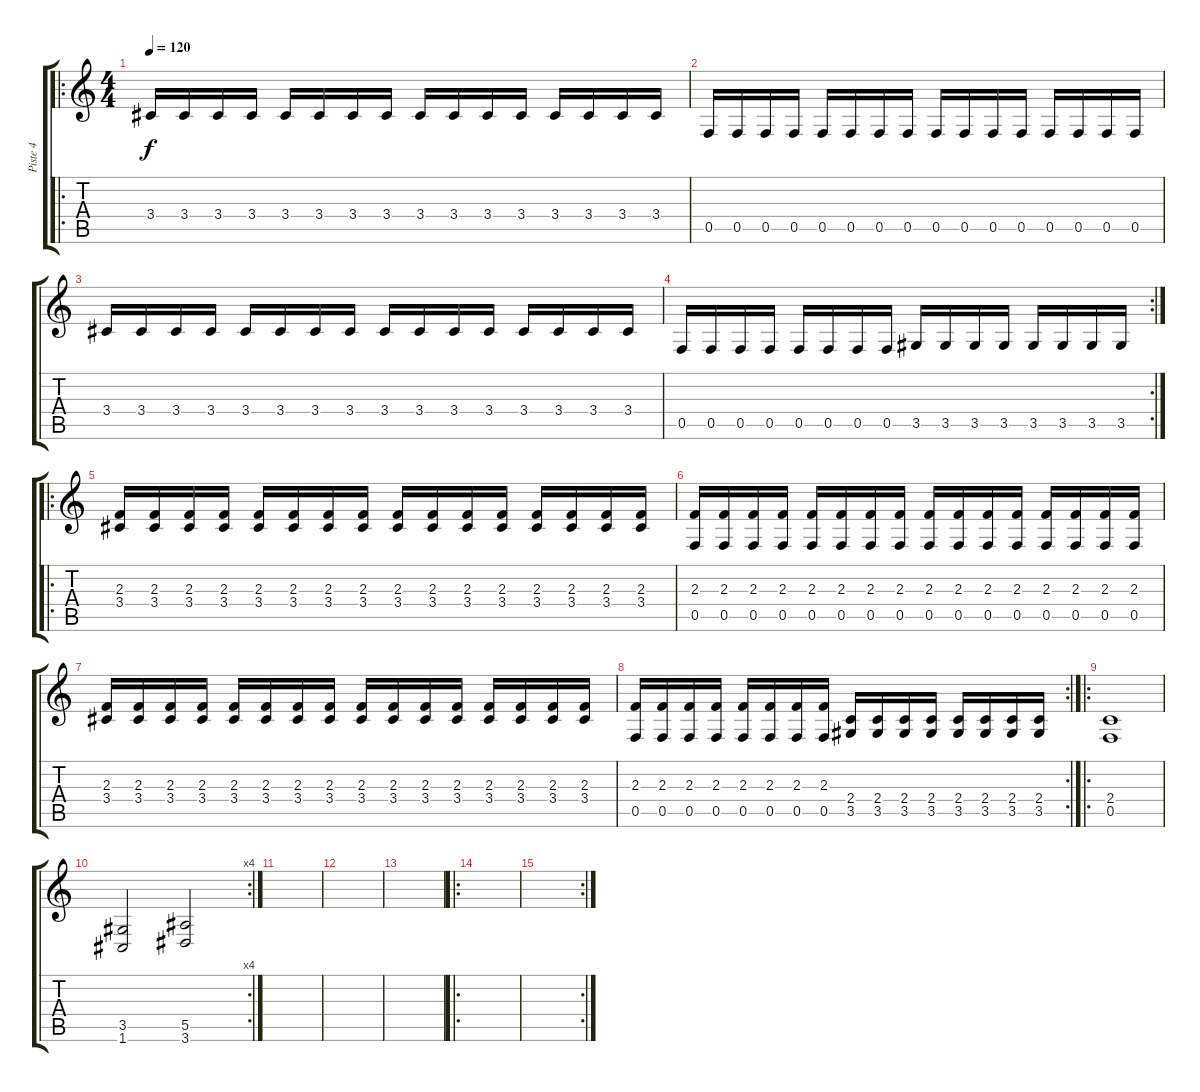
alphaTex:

\track ("Piste 4" "Piste 4") {instrument distortionguitar}
\staff {score tabs}
\tuning (C3 G3 Eb3 Bb2 F2 C2) {hide}
\ro
\ts (4 4)
\tempo 120
\clef g2
\ks c
3.4.16{dy f} 3.4.16 3.4.16 3.4.16 3.4.16 3.4.16 3.4.16 3.4.16 3.4.16 3.4.16 3.4.16 3.4.16 3.4.16 3.4.16 3.4.16 3.4.16 |
0.5.16 0.5.16 0.5.16 0.5.16 0.5.16 0.5.16 0.5.16 0.5.16 0.5.16 0.5.16 0.5.16 0.5.16 0.5.16 0.5.16 0.5.16 0.5.16 |
3.4.16 3.4.16 3.4.16 3.4.16 3.4.16 3.4.16 3.4.16 3.4.16 3.4.16 3.4.16 3.4.16 3.4.16 3.4.16 3.4.16 3.4.16 3.4.16 |
\rc 2
0.5.16 0.5.16 0.5.16 0.5.16 0.5.16 0.5.16 0.5.16 0.5.16 3.5.16 3.5.16 3.5.16 3.5.16 3.5.16 3.5.16 3.5.16 3.5.16 |
\ro
(2.3 3.4).16 (2.3 3.4).16 (2.3 3.4).16 (2.3 3.4).16 (2.3 3.4).16 (2.3 3.4).16 (2.3 3.4).16 (2.3 3.4).16 (2.3 3.4).16 (2.3 3.4).16 (2.3 3.4).16 (2.3 3.4).16 (2.3 3.4).16 (2.3 3.4).16 (2.3 3.4).16 (2.3 3.4).16 |
(2.3 0.5).16 (2.3 0.5).16 (2.3 0.5).16 (2.3 0.5).16 (2.3 0.5).16 (2.3 0.5).16 (2.3 0.5).16 (2.3 0.5).16 (2.3 0.5).16 (2.3 0.5).16 (2.3 0.5).16 (2.3 0.5).16 (2.3 0.5).16 (2.3 0.5).16 (2.3 0.5).16 (2.3 0.5).16 |
(2.3 3.4).16 (2.3 3.4).16 (2.3 3.4).16 (2.3 3.4).16 (2.3 3.4).16 (2.3 3.4).16 (2.3 3.4).16 (2.3 3.4).16 (2.3 3.4).16 (2.3 3.4).16 (2.3 3.4).16 (2.3 3.4).16 (2.3 3.4).16 (2.3 3.4).16 (2.3 3.4).16 (2.3 3.4).16 |
\rc 2
(2.3 0.5).16 (2.3 0.5).16 (2.3 0.5).16 (2.3 0.5).16 (2.3 0.5).16 (2.3 0.5).16 (2.3 0.5).16 (2.3 0.5).16 (2.4 3.5).16 (2.4 3.5).16 (2.4 3.5).16 (2.4 3.5).16 (2.4 3.5).16 (2.4 3.5).16 (2.4 3.5).16 (2.4 3.5).16 |
\ro
(2.4 0.5).1 |
\rc 4
(3.5 1.6).2 (5.5 3.6).2 |
|
|
|
\ro
|
\rc 2
